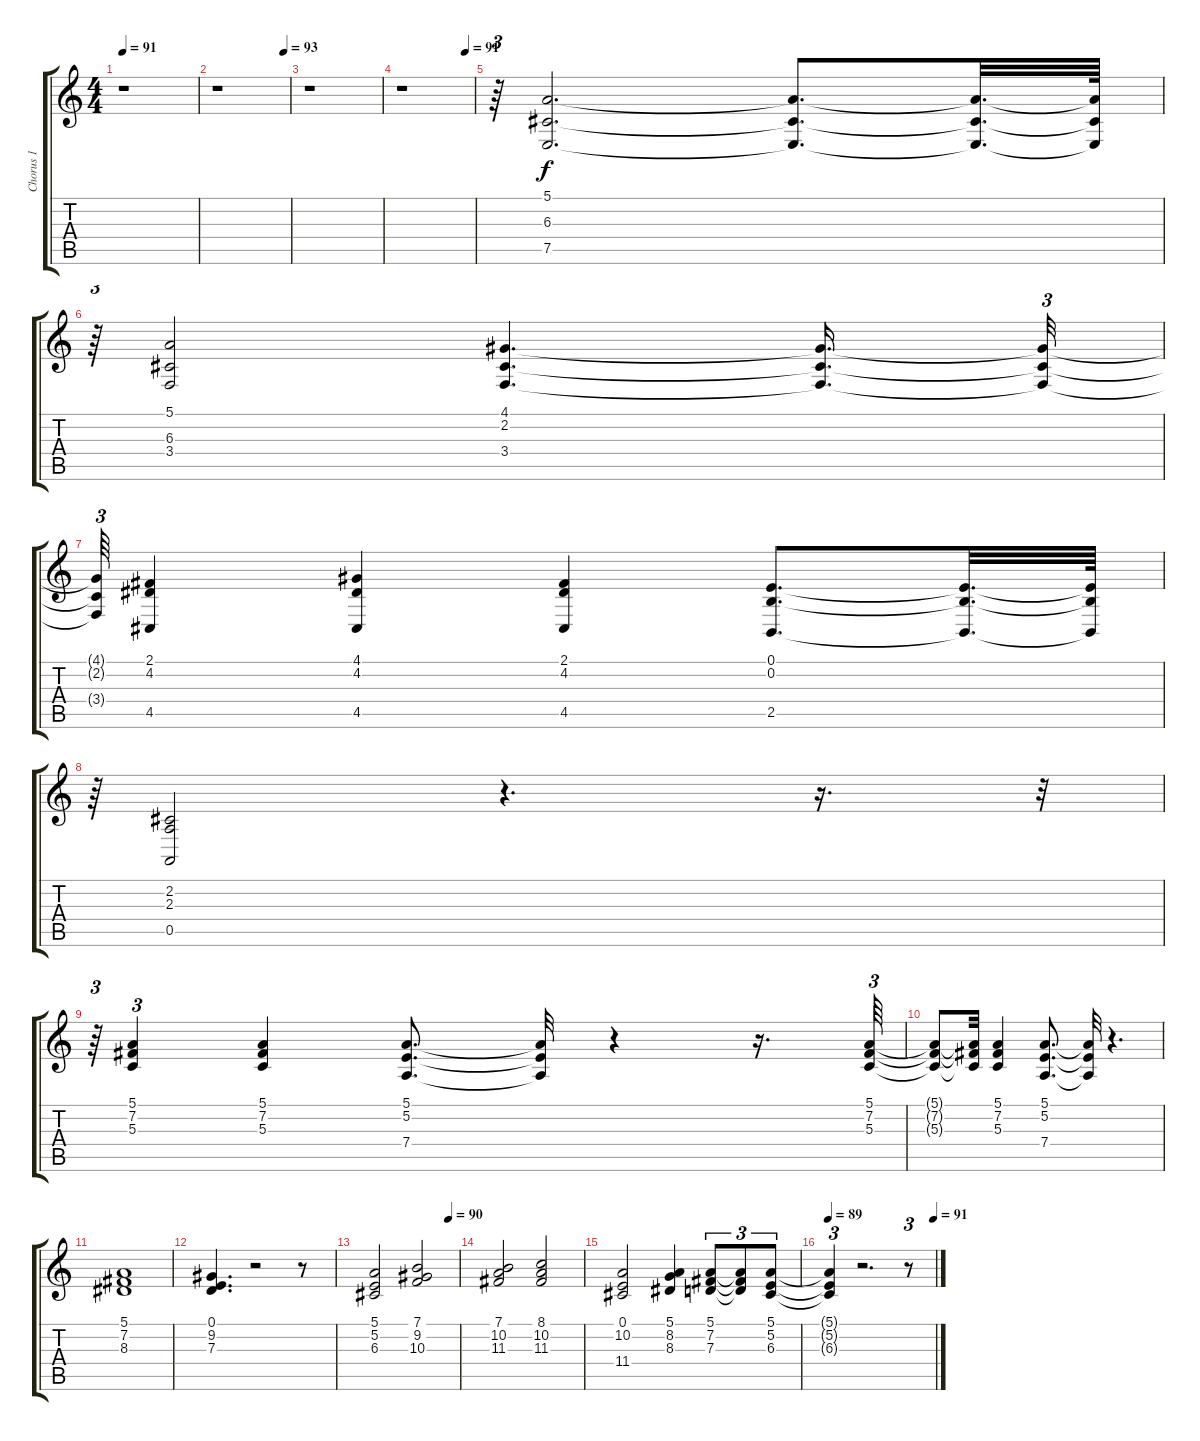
\track ("Chorus 1" "Chorus 1") {instrument voiceoohs}
\staff {score tabs}
\tuning (E4 B3 G3 D3 A2 E2) {hide}
\ts (4 4)
\tempo 91
\clef g2
\ks c
r.1{dy f} |
\tempo (93 0.9270833333333334)
r.1 |
r.1 |
\tempo (91 0.8854166666666666)
r.1 |
r.64{tu (3 2)} (5.1 6.3 7.5).2{d} (5.1{t} 6.3{t} 7.5{t}).8{d} (5.1{t} 6.3{t} 7.5{t}).32{d} (5.1{t} 6.3{t} 7.5{t}).64 |
r.64{tu (3 2)} (5.1 6.3 3.4).2 (4.1 2.2 3.4).4{d} (4.1{t} 2.2{t} 3.4{t}).16{d} (4.1{t} 2.2{t} 3.4{t}).32{tu (3 2)} |
(4.1{t} 2.2{t} 3.4{t}).64{tu (3 2)} (2.1 4.2 4.5).4 (4.1 4.2 4.5).4 (2.1 4.2 4.5).4 (0.1 0.2 2.5).8{d} (0.1{t} 0.2{t} 2.5{t}).32{d} (0.1{t} 0.2{t} 2.5{t}).64 |
r.64{tu (3 2)} (2.2 2.3 0.5).2 r.4{d} r.16{d} r.32{tu (3 2)} |
r.64{tu (3 2)} (5.1 7.2 5.3).4{tu (3 2)} (5.1 7.2 5.3).4 (5.1 5.2 7.4).8{d} (5.1{t} 5.2{t} 7.4{t}).32 r.4 r.16{d} (5.1 7.2 5.3).64{tu (3 2)} |
(5.1{t} 7.2{t} 5.3{t}).8 (5.1{t} 7.2{t} 5.3{t}).32 (5.1 7.2 5.3).4 (5.1 5.2 7.4).8{d} (5.1{t} 5.2{t} 7.4{t}).32 r.4{d} |
(5.1 7.2 8.3).1 |
(0.1 9.2 7.3).4{d} r.2 r.8 |
\tempo (90 0.8854166666666666)
(5.1 5.2 6.3).2 (7.1 9.2 10.3).2 |
(7.1 10.2 11.3).2 (8.1 10.2 11.3).2 |
(0.1 10.2 11.4).2 (5.1 8.2 8.3).4 (5.1 7.2 7.3).8{tu (3 2)} (5.1{t} 7.2{t} 7.3{t}).8{tu (3 2)} (5.1 5.2 6.3).8{tu (3 2)} |
\tempo 89
\tempo (91 0.9895833333333334)
(5.1{t} 5.2{t} 6.3{t}).4{tu (3 2)} r.2{d} r.8{tu (3 2)}
